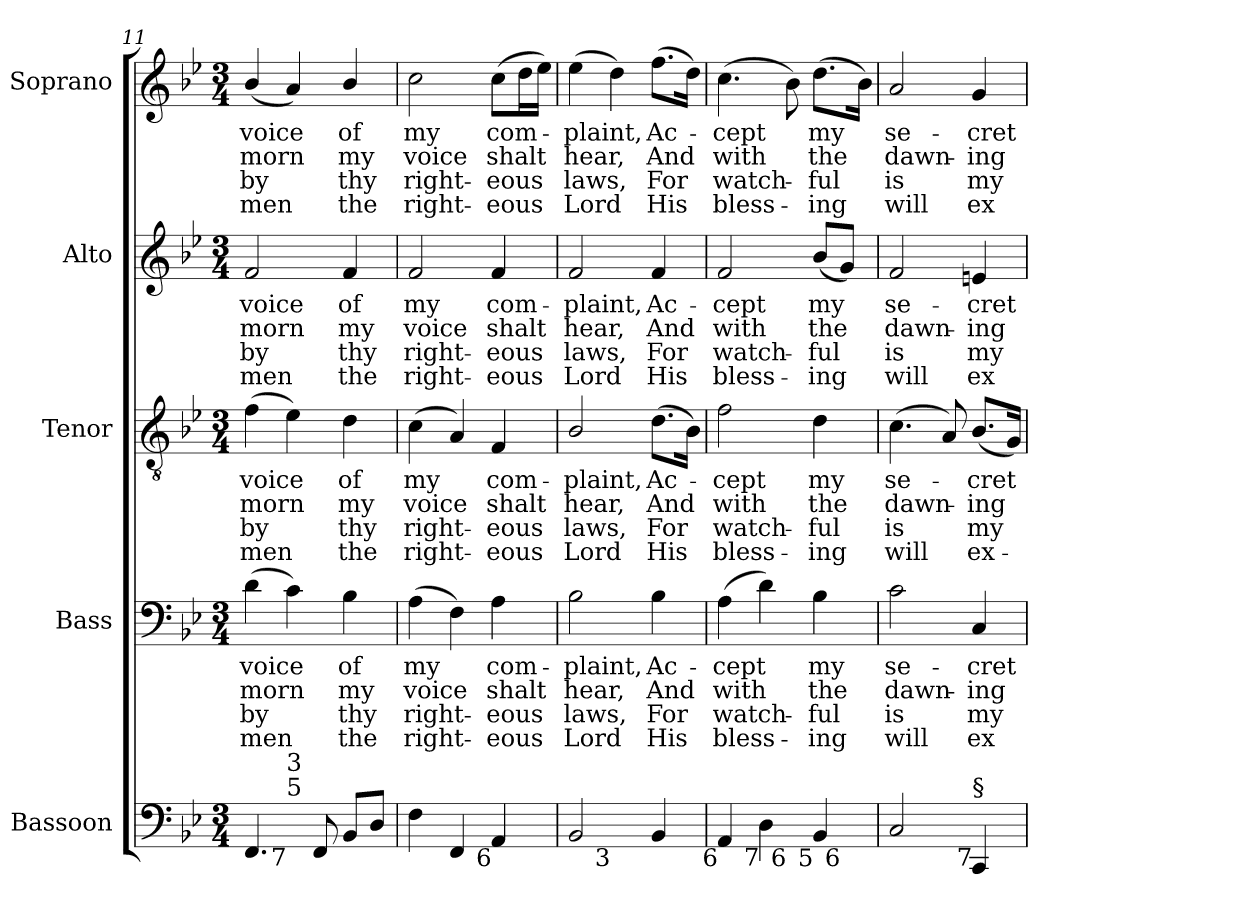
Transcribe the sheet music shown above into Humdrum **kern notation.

**kern	**kern	**text	**text	**text	**text	**kern	**text	**text	**text	**text	**kern	**text	**text	**text	**text	**kern	**text	**text	**text	**text
*part5	*part4	*part4	*part4	*part4	*part4	*part3	*part3	*part3	*part3	*part3	*part2	*part2	*part2	*part2	*part2	*part1	*part1	*part1	*part1	*part1
*staff5	*staff4	*staff4	*staff4	*staff4	*staff4	*staff3	*staff3	*staff3	*staff3	*staff3	*staff2	*staff2	*staff2	*staff2	*staff2	*staff1	*staff1	*staff1	*staff1	*staff1
*I"Bassoon	*I"Bass	*	*	*	*	*I"Tenor	*	*	*	*	*I"Alto	*	*	*	*	*I"Soprano	*	*	*	*
*I'Bsn.	*I'B.	*	*	*	*	*I'T.	*	*	*	*	*I'A.	*	*	*	*	*I'S.	*	*	*	*
*clefF4	*clefF4	*	*	*	*	*clefGv2	*	*	*	*	*clefG2	*	*	*	*	*clefG2	*	*	*	*
*	*	*	*	*	*	*ITrd7c12	*	*	*	*	*	*	*	*	*	*	*	*	*	*
*k[b-e-]	*k[b-e-]	*	*	*	*	*k[b-e-]	*	*	*	*	*k[b-e-]	*	*	*	*	*k[b-e-]	*	*	*	*
*B-:	*B-:	*	*	*	*	*B-:	*	*	*	*	*B-:	*	*	*	*	*B-:	*	*	*	*
*M3/4	*M3/4	*	*	*	*	*M3/4	*	*	*	*	*M3/4	*	*	*	*	*M3/4	*	*	*	*
=11	=11	=11	=11	=11	=11	=11	=11	=11	=11	=11	=11	=11	=11	=11	=11	=11	=11	=11	=11	=11
!	!	!LO:LY:b:color=#000000	!LO:LY:b:color=#000000	!LO:LY:b:color=#000000	!LO:LY:b:color=#000000	!	!	!	!	!	!	!	!	!	!	!	!	!	!	!
!	!	!	!	!	!	!	!LO:LY:b:color=#000000	!LO:LY:b:color=#000000	!LO:LY:b:color=#000000	!LO:LY:b:color=#000000	!	!	!	!	!	!	!	!	!	!
!	!	!	!	!	!	!	!	!	!	!	!	!LO:LY:b:color=#000000	!LO:LY:b:color=#000000	!LO:LY:b:color=#000000	!LO:LY:b:color=#000000	!	!	!	!	!
!LO:TX:b:rj:t=8	!	!	!	!	!	!	!	!	!	!	!	!	!	!	!	!	!	!	!	!
!LO:TX:t=6	!	!	!	!	!	!	!	!	!	!	!	!	!	!	!	!	!	!	!	!
!LO:TX:t=4	!	!	!	!	!	!	!	!	!	!	!	!	!	!	!	!	!	!	!	!
!	!	!	!	!	!	!	!	!	!	!	!	!	!	!	!	!	!LO:LY:b:color=#000000	!LO:LY:b:color=#000000	!LO:LY:b:color=#000000	!LO:LY:b:color=#000000
*^	*	*	*	*	*	*	*	*	*	*	*	*	*	*	*	*	*	*	*	*
4.FFi/	4ryy	(4di\	voice	morn	by	men	(4Fi\	voice	morn	by	men	2fi/	voice	morn	by	men	(4b-i/	voice	morn	by	men
!	!LO:TX:b:rj:t=7	!	!	!	!	!	!	!	!	!	!	!	!	!	!	!	!	!	!	!	!
!	!LO:TX:t=5	!	!	!	!	!	!	!	!	!	!	!	!	!	!	!	!	!	!	!	!
!	!LO:TX:t=3	!	!	!	!	!	!	!	!	!	!	!	!	!	!	!	!	!	!	!	!
.	2ryy	4ci\)	.	.	.	.	4E-i\)	.	.	.	.	.	.	.	.	.	4ai/)	.	.	.	.
8FFi/	.	.	.	.	.	.	.	.	.	.	.	.	.	.	.	.	.	.	.	.	.
!	!	!	!LO:LY:b:color=#000000	!LO:LY:b:color=#000000	!LO:LY:b:color=#000000	!LO:LY:b:color=#000000	!	!	!	!	!	!	!	!	!	!	!	!	!	!	!
!	!	!	!	!	!	!	!	!LO:LY:b:color=#000000	!LO:LY:b:color=#000000	!LO:LY:b:color=#000000	!LO:LY:b:color=#000000	!	!	!	!	!	!	!	!	!	!
!	!	!	!	!	!	!	!	!	!	!	!	!	!LO:LY:b:color=#000000	!LO:LY:b:color=#000000	!LO:LY:b:color=#000000	!LO:LY:b:color=#000000	!	!	!	!	!
!	!	!	!	!	!	!	!	!	!	!	!	!	!	!	!	!	!	!LO:LY:b:color=#000000	!LO:LY:b:color=#000000	!LO:LY:b:color=#000000	!LO:LY:b:color=#000000
8BB-i/L	.	4B-i\	of	my	thy	the	4Di\	of	my	thy	the	4fi/	of	my	thy	the	4b-i/	of	my	thy	the
8Di/J	.	.	.	.	.	.	.	.	.	.	.	.	.	.	.	.	.	.	.	.	.
*v	*v	*	*	*	*	*	*	*	*	*	*	*	*	*	*	*	*	*	*	*	*
=12	=12	=12	=12	=12	=12	=12	=12	=12	=12	=12	=12	=12	=12	=12	=12	=12	=12	=12	=12	=12
*^	*	*	*	*	*	*	*	*	*	*	*	*	*	*	*	*	*	*	*	*
!	!	!	!LO:LY:b:color=#000000	!LO:LY:b:color=#000000	!LO:LY:b:color=#000000	!LO:LY:b:color=#000000	!	!	!	!	!	!	!	!	!	!	!	!	!	!	!
*v	*v	*	*	*	*	*	*	*	*	*	*	*	*	*	*	*	*	*	*	*	*
*^	*	*	*	*	*	*	*	*	*	*	*	*	*	*	*	*	*	*	*	*
!	!	!	!	!	!	!	!	!LO:LY:b:color=#000000	!LO:LY:b:color=#000000	!LO:LY:b:color=#000000	!LO:LY:b:color=#000000	!	!	!	!	!	!	!	!	!	!
*v	*v	*	*	*	*	*	*	*	*	*	*	*	*	*	*	*	*	*	*	*	*
*^	*	*	*	*	*	*	*	*	*	*	*	*	*	*	*	*	*	*	*	*
!	!	!	!	!	!	!	!	!	!	!	!	!	!LO:LY:b:color=#000000	!LO:LY:b:color=#000000	!LO:LY:b:color=#000000	!LO:LY:b:color=#000000	!	!	!	!	!
*v	*v	*	*	*	*	*	*	*	*	*	*	*	*	*	*	*	*	*	*	*	*
*^	*	*	*	*	*	*	*	*	*	*	*	*	*	*	*	*	*	*	*	*
!	!	!	!	!	!	!	!	!	!	!	!	!	!	!	!	!	!	!LO:LY:b:color=#000000	!LO:LY:b:color=#000000	!LO:LY:b:color=#000000	!LO:LY:b:color=#000000
*v	*v	*	*	*	*	*	*	*	*	*	*	*	*	*	*	*	*	*	*	*	*
4Fi\	(4Ai\	my	voice	right-	-right-	(4Ci\	my	voice	right-	-right-	2fi/	my	voice	right-	-right-	2cci\	my	voice	right-	-right-
4FFi/	4Fi\)	.	.	.	.	4AAi/)	.	.	.	.	.	.	.	.	.	.	.	.	.	.
!	!	!LO:LY:b:color=#000000	!LO:LY:b:color=#000000	!LO:LY:b:color=#000000	!LO:LY:b:color=#000000	!	!	!	!	!	!	!	!	!	!	!	!	!	!	!
!	!	!	!	!	!	!	!LO:LY:b:color=#000000	!LO:LY:b:color=#000000	!LO:LY:b:color=#000000	!LO:LY:b:color=#000000	!	!	!	!	!	!	!	!	!	!
!	!	!	!	!	!	!	!	!	!	!	!	!LO:LY:b:color=#000000	!LO:LY:b:color=#000000	!LO:LY:b:color=#000000	!LO:LY:b:color=#000000	!	!	!	!	!
!LO:TX:b:rj:t=6	!	!	!	!	!	!	!	!	!	!	!	!	!	!	!	!	!	!	!	!
!	!	!	!	!	!	!	!	!	!	!	!	!	!	!	!	!	!LO:LY:b:color=#000000	!LO:LY:b:color=#000000	!LO:LY:b:color=#000000	!LO:LY:b:color=#000000
4AAi/	4Ai\	com-	shalt	-eous	eous	4FFi/	com-	shalt	-eous	eous	4fi/	com-	shalt	-eous	eous	(8cci\L	com-	shalt	-eous	eous
.	.	.	.	.	.	.	.	.	.	.	.	.	.	.	.	16ddi\L	.	.	.	.
.	.	.	.	.	.	.	.	.	.	.	.	.	.	.	.	16ee-i\JJ)	.	.	.	.
!!LO:PB:g=z
=13	=13	=13	=13	=13	=13	=13	=13	=13	=13	=13	=13	=13	=13	=13	=13	=13	=13	=13	=13	=13
!	!	!LO:LY:b:color=#000000	!LO:LY:b:color=#000000	!LO:LY:b:color=#000000	!LO:LY:b:color=#000000	!	!	!	!	!	!	!	!	!	!	!	!	!	!	!
!	!	!	!	!	!	!	!LO:LY:b:color=#000000	!LO:LY:b:color=#000000	!LO:LY:b:color=#000000	!LO:LY:b:color=#000000	!	!	!	!	!	!	!	!	!	!
!	!	!	!	!	!	!	!	!	!	!	!	!LO:LY:b:color=#000000	!LO:LY:b:color=#000000	!LO:LY:b:color=#000000	!LO:LY:b:color=#000000	!	!	!	!	!
!LO:TX:b:rj:t=4	!	!	!	!	!	!	!	!	!	!	!	!	!	!	!	!	!	!	!	!
!	!	!	!	!	!	!	!	!	!	!	!	!	!	!	!	!	!LO:LY:b:color=#000000	!LO:LY:b:color=#000000	!LO:LY:b:color=#000000	!LO:LY:b:color=#000000
*^	*	*	*	*	*	*	*	*	*	*	*	*	*	*	*	*	*	*	*	*
2BB-i/	4ryy	2B-i\	-plaint,	hear,	laws,	Lord	2BB-i/	-plaint,	hear,	laws,	Lord	2fi/	-plaint,	hear,	laws,	Lord	(4ee-i\	-plaint,	hear,	laws,	Lord
!	!LO:TX:b:rj:t=3	!	!	!	!	!	!	!	!	!	!	!	!	!	!	!	!	!	!	!	!
.	2ryy	.	.	.	.	.	.	.	.	.	.	.	.	.	.	.	4ddi\)	.	.	.	.
!	!	!	!LO:LY:b:color=#000000	!LO:LY:b:color=#000000	!LO:LY:b:color=#000000	!LO:LY:b:color=#000000	!	!	!	!	!	!	!	!	!	!	!	!	!	!	!
!	!	!	!	!	!	!	!	!LO:LY:b:color=#000000	!LO:LY:b:color=#000000	!LO:LY:b:color=#000000	!LO:LY:b:color=#000000	!	!	!	!	!	!	!	!	!	!
!	!	!	!	!	!	!	!	!	!	!	!	!	!LO:LY:b:color=#000000	!LO:LY:b:color=#000000	!LO:LY:b:color=#000000	!LO:LY:b:color=#000000	!	!	!	!	!
!	!	!	!	!	!	!	!	!	!	!	!	!	!	!	!	!	!	!LO:LY:b:color=#000000	!LO:LY:b:color=#000000	!LO:LY:b:color=#000000	!LO:LY:b:color=#000000
4BB-i/	.	4B-i\	Ac-	And	For	His	(8.Di\L	Ac-	And	For	His	4fi/	Ac-	And	For	His	(8.ffi\L	Ac-	And	For	His
.	.	.	.	.	.	.	16BB-i\Jk)	.	.	.	.	.	.	.	.	.	16ddi\Jk)	.	.	.	.
*v	*v	*	*	*	*	*	*	*	*	*	*	*	*	*	*	*	*	*	*	*	*
=14	=14	=14	=14	=14	=14	=14	=14	=14	=14	=14	=14	=14	=14	=14	=14	=14	=14	=14	=14	=14
*^	*	*	*	*	*	*	*	*	*	*	*	*	*	*	*	*	*	*	*	*
!	!	!	!LO:LY:b:color=#000000	!LO:LY:b:color=#000000	!LO:LY:b:color=#000000	!LO:LY:b:color=#000000	!	!	!	!	!	!	!	!	!	!	!	!	!	!	!
*v	*v	*	*	*	*	*	*	*	*	*	*	*	*	*	*	*	*	*	*	*	*
*^	*	*	*	*	*	*	*	*	*	*	*	*	*	*	*	*	*	*	*	*
!	!	!	!	!	!	!	!	!LO:LY:b:color=#000000	!LO:LY:b:color=#000000	!LO:LY:b:color=#000000	!LO:LY:b:color=#000000	!	!	!	!	!	!	!	!	!	!
*v	*v	*	*	*	*	*	*	*	*	*	*	*	*	*	*	*	*	*	*	*	*
*^	*	*	*	*	*	*	*	*	*	*	*	*	*	*	*	*	*	*	*	*
!	!	!	!	!	!	!	!	!	!	!	!	!	!LO:LY:b:color=#000000	!LO:LY:b:color=#000000	!LO:LY:b:color=#000000	!LO:LY:b:color=#000000	!	!	!	!	!
*v	*v	*	*	*	*	*	*	*	*	*	*	*	*	*	*	*	*	*	*	*	*
*^	*	*	*	*	*	*	*	*	*	*	*	*	*	*	*	*	*	*	*	*
!LO:TX:b:rj:t=6	!	!	!	!	!	!	!	!	!	!	!	!	!	!	!	!	!	!	!	!	!
!	!	!	!	!	!	!	!	!	!	!	!	!	!	!	!	!	!	!LO:LY:b:color=#000000	!LO:LY:b:color=#000000	!LO:LY:b:color=#000000	!LO:LY:b:color=#000000
*	*^	*	*	*	*	*	*	*	*	*	*	*	*	*	*	*	*	*	*	*	*
4AAi/	4.ryy	2ryy	(4Ai\	-cept	with	watch-	-bless-	2Fi\	-cept	with	watch-	-bless-	2fi/	-cept	with	watch-	-bless-	(4.cci\	-cept	with	watch-	-bless-
!LO:TX:b:rj:t=7	!	!	!	!	!	!	!	!	!	!	!	!	!	!	!	!	!	!	!	!	!	!
4Di\	.	.	4di\)	.	.	.	.	.	.	.	.	.	.	.	.	.	.	.	.	.	.	.
!	!LO:TX:b:rj:t=6	!	!	!	!	!	!	!	!	!	!	!	!	!	!	!	!	!	!	!	!	!
.	4.ryy	.	.	.	.	.	.	.	.	.	.	.	.	.	.	.	.	8b-i\)	.	.	.	.
!	!	!	!	!LO:LY:b:color=#000000	!LO:LY:b:color=#000000	!LO:LY:b:color=#000000	!LO:LY:b:color=#000000	!	!	!	!	!	!	!	!	!	!	!	!	!	!	!
!	!	!	!	!	!	!	!	!	!LO:LY:b:color=#000000	!LO:LY:b:color=#000000	!LO:LY:b:color=#000000	!LO:LY:b:color=#000000	!	!	!	!	!	!	!	!	!	!
!	!	!	!	!	!	!	!	!	!	!	!	!	!	!LO:LY:b:color=#000000	!LO:LY:b:color=#000000	!LO:LY:b:color=#000000	!LO:LY:b:color=#000000	!	!	!	!	!
!LO:TX:b:rj:t=5	!	!	!	!	!	!	!	!	!	!	!	!	!	!	!	!	!	!	!	!	!	!
!	!	!	!	!	!	!	!	!	!	!	!	!	!	!	!	!	!	!	!LO:LY:b:color=#000000	!LO:LY:b:color=#000000	!LO:LY:b:color=#000000	!LO:LY:b:color=#000000
4BB-i/	.	8ryy	4B-i\	my	the	-ful	ing	4Di\	my	the	-ful	ing	(8b-i/L	my	the	-ful	ing	(8.ddi\L	my	the	-ful	ing
!	!	!LO:TX:b:rj:t=6	!	!	!	!	!	!	!	!	!	!	!	!	!	!	!	!	!	!	!	!
.	.	8ryy	.	.	.	.	.	.	.	.	.	.	8gi/J)	.	.	.	.	.	.	.	.	.
.	.	.	.	.	.	.	.	.	.	.	.	.	.	.	.	.	.	16b-i\Jk)	.	.	.	.
*v	*v	*v	*	*	*	*	*	*	*	*	*	*	*	*	*	*	*	*	*	*	*	*
=15	=15	=15	=15	=15	=15	=15	=15	=15	=15	=15	=15	=15	=15	=15	=15	=15	=15	=15	=15	=15
*^	*	*	*	*	*	*	*	*	*	*	*	*	*	*	*	*	*	*	*	*
*	*^	*	*	*	*	*	*	*	*	*	*	*	*	*	*	*	*	*	*	*	*
!	!	!	!	!LO:LY:b:color=#000000	!LO:LY:b:color=#000000	!LO:LY:b:color=#000000	!LO:LY:b:color=#000000	!	!	!	!	!	!	!	!	!	!	!	!	!	!	!
*v	*v	*v	*	*	*	*	*	*	*	*	*	*	*	*	*	*	*	*	*	*	*	*
*^	*	*	*	*	*	*	*	*	*	*	*	*	*	*	*	*	*	*	*	*
*	*^	*	*	*	*	*	*	*	*	*	*	*	*	*	*	*	*	*	*	*	*
!	!	!	!	!	!	!	!	!	!LO:LY:b:color=#000000	!LO:LY:b:color=#000000	!LO:LY:b:color=#000000	!LO:LY:b:color=#000000	!	!	!	!	!	!	!	!	!	!
*v	*v	*v	*	*	*	*	*	*	*	*	*	*	*	*	*	*	*	*	*	*	*	*
*^	*	*	*	*	*	*	*	*	*	*	*	*	*	*	*	*	*	*	*	*
*	*^	*	*	*	*	*	*	*	*	*	*	*	*	*	*	*	*	*	*	*	*
!	!	!	!	!	!	!	!	!	!	!	!	!	!	!LO:LY:b:color=#000000	!LO:LY:b:color=#000000	!LO:LY:b:color=#000000	!LO:LY:b:color=#000000	!	!	!	!	!
*v	*v	*v	*	*	*	*	*	*	*	*	*	*	*	*	*	*	*	*	*	*	*	*
*^	*	*	*	*	*	*	*	*	*	*	*	*	*	*	*	*	*	*	*	*
*	*^	*	*	*	*	*	*	*	*	*	*	*	*	*	*	*	*	*	*	*	*
!LO:TX:b:rj:t=6	!	!	!	!	!	!	!	!	!	!	!	!	!	!	!	!	!	!	!	!	!	!
!LO:TX:t=4	!	!	!	!	!	!	!	!	!	!	!	!	!	!	!	!	!	!	!	!	!	!
!	!	!	!	!	!	!	!	!	!	!	!	!	!	!	!	!	!	!	!LO:LY:b:color=#000000	!LO:LY:b:color=#000000	!LO:LY:b:color=#000000	!LO:LY:b:color=#000000
*v	*v	*v	*	*	*	*	*	*	*	*	*	*	*	*	*	*	*	*	*	*	*	*
2Ci/	2ci\	se-	dawn-	is	will	(4.Ci\	se-	dawn-	is	will	2fi/	se-	dawn-	is	will	2ai/	se-	dawn-	is	will
.	.	.	.	.	.	8AAi/)	.	.	.	.	.	.	.	.	.	.	.	.	.	.
!	!	!LO:LY:b:color=#000000	!LO:LY:b:color=#000000	!LO:LY:b:color=#000000	!LO:LY:b:color=#000000	!	!	!	!	!	!	!	!	!	!	!	!	!	!	!
!	!	!	!	!	!	!	!LO:LY:b:color=#000000	!LO:LY:b:color=#000000	!LO:LY:b:color=#000000	!LO:LY:b:color=#000000	!	!	!	!	!	!	!	!	!	!
!	!	!	!	!	!	!	!	!	!	!	!	!LO:LY:b:color=#000000	!LO:LY:b:color=#000000	!LO:LY:b:color=#000000	!LO:LY:b:color=#000000	!	!	!	!	!
!LO:TX:b:rj:t=7	!	!	!	!	!	!	!	!	!	!	!	!	!	!	!	!	!	!	!	!
!LO:TX:t=§	!	!	!	!	!	!	!	!	!	!	!	!	!	!	!	!	!	!	!	!
!	!	!	!	!	!	!	!	!	!	!	!	!	!	!	!	!	!LO:LY:b:color=#000000	!LO:LY:b:color=#000000	!LO:LY:b:color=#000000	!LO:LY:b:color=#000000
4CCi/	4Ci/	-cret	-ing	my	ex-	(8.BB-i/L	-cret	-ing	my	ex-	4eni/	-cret	-ing	my	ex-	4gi/	-cret	-ing	my	ex-
.	.	.	.	.	.	16GGi/Jk)	.	.	.	.	.	.	.	.	.	.	.	.	.	.
=	=	=	=	=	=	=	=	=	=	=	=	=	=	=	=	=	=	=	=	=
*-	*-	*-	*-	*-	*-	*-	*-	*-	*-	*-	*-	*-	*-	*-	*-	*-	*-	*-	*-	*-
